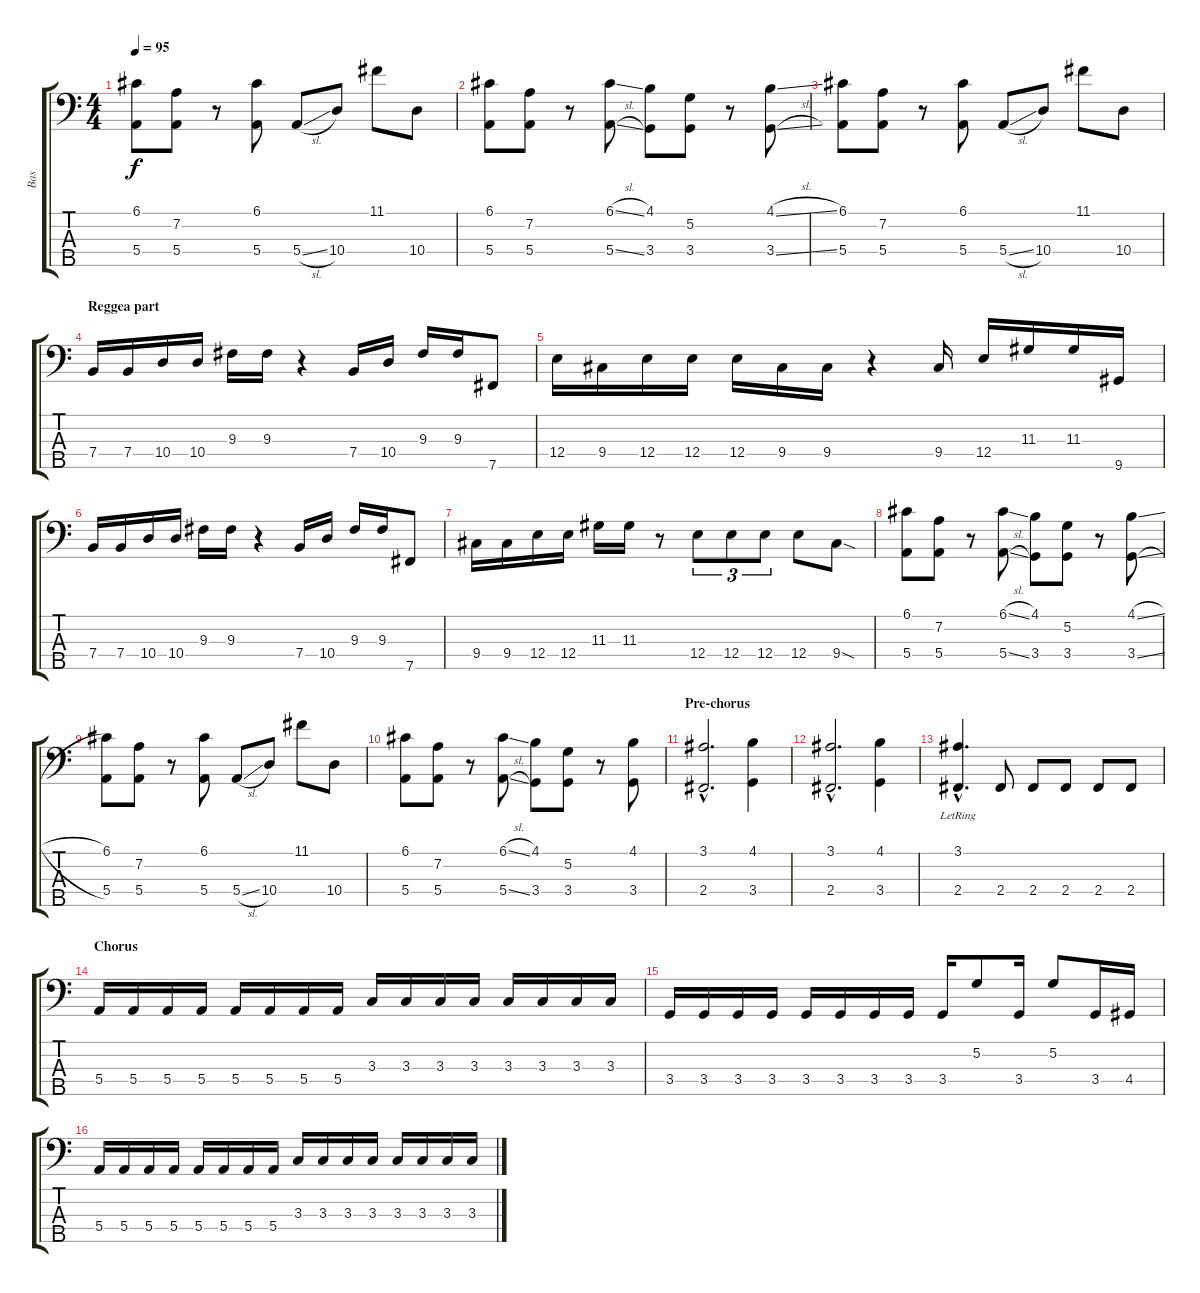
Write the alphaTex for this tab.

\track ("Bas" "Bas") {instrument electricbassfinger}
\staff {score tabs}
\tuning (G2 D2 A1 E1 B0) {hide}
\ts (4 4)
\tempo 95
\clef f4
\ks c
(6.1 5.4).8{dy f} (7.2 5.4).8 r.8 (6.1 5.4).8 5.4{sl}.8 10.4.8 11.1.8 10.4.8 |
(6.1 5.4).8 (7.2 5.4).8 r.8 (6.1{sl} 5.4{sl}).8 (4.1 3.4).8 (5.2 3.4).8 r.8 (4.1{sl} 3.4{sl}).8 |
(6.1 5.4).8 (7.2 5.4).8 r.8 (6.1 5.4).8 5.4{sl}.8 10.4.8 11.1.8 10.4.8 |
\section ("" "Reggea part")
7.4.16 7.4.16 10.4.16 10.4.16 9.3.16 9.3.16 r.4 7.4.16 10.4.16 9.3.16 9.3.16 7.5.8 |
12.4.16 9.4.16 12.4.16 12.4.16 12.4.16 9.4.16 9.4.16 r.4 9.4.16 12.4.16 11.3.16 11.3.16 9.5.16 |
7.4.16 7.4.16 10.4.16 10.4.16 9.3.16 9.3.16 r.4 7.4.16 10.4.16 9.3.16 9.3.16 7.5.8 |
9.4.16 9.4.16 12.4.16 12.4.16 11.3.16 11.3.16 r.8 12.4.8{tu (3 2)} 12.4.8{tu (3 2)} 12.4.8{tu (3 2)} 12.4.8 9.4{sod}.8 |
(6.1 5.4).8 (7.2 5.4).8 r.8 (6.1{sl} 5.4{sl}).8 (4.1 3.4).8 (5.2 3.4).8 r.8 (4.1{sl} 3.4{sl}).8 |
(6.1 5.4).8 (7.2 5.4).8 r.8 (6.1 5.4).8 5.4{sl}.8 10.4.8 11.1.8 10.4.8 |
(6.1 5.4).8 (7.2 5.4).8 r.8 (6.1{sl} 5.4{sl}).8 (4.1 3.4).8 (5.2 3.4).8 r.8 (4.1 3.4).8 |
\section ("" "Pre-chorus")
(3.1{hac} 2.4{hac}).2{d} (4.1 3.4).4 |
(3.1{hac} 2.4{hac}).2{d} (4.1 3.4).4 |
(3.1{hac lr} 2.4{hac}).4{d} 2.4.8 2.4.8 2.4.8 2.4.8 2.4.8 |
\section ("" "Chorus")
5.4.16 5.4.16 5.4.16 5.4.16 5.4.16 5.4.16 5.4.16 5.4.16 3.3.16 3.3.16 3.3.16 3.3.16 3.3.16 3.3.16 3.3.16 3.3.16 |
3.4.16 3.4.16 3.4.16 3.4.16 3.4.16 3.4.16 3.4.16 3.4.16 3.4.16 5.2.8 3.4.16 5.2.8 3.4.16 4.4.16 |
5.4.16 5.4.16 5.4.16 5.4.16 5.4.16 5.4.16 5.4.16 5.4.16 3.3.16 3.3.16 3.3.16 3.3.16 3.3.16 3.3.16 3.3.16 3.3.16
